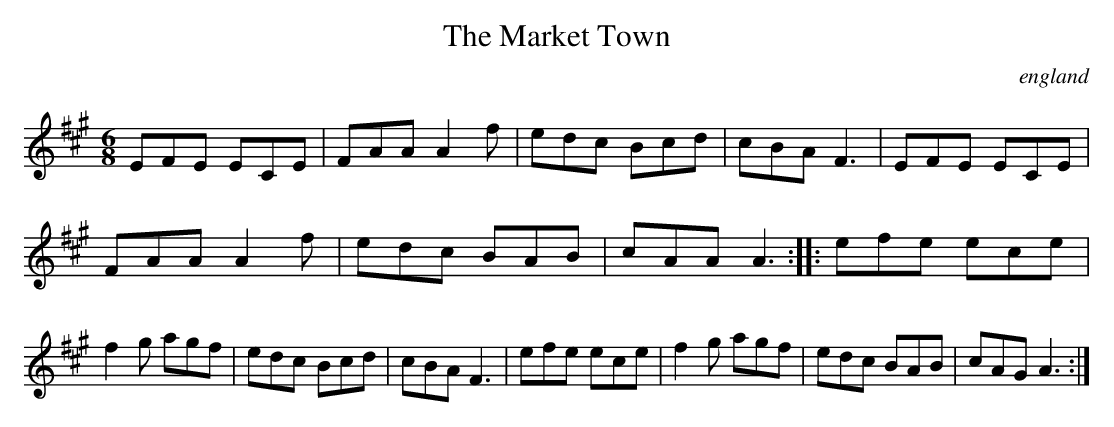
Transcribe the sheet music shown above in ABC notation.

X:1
T:The Market Town
O:england
M:6/8
L:1/8
K:A
EFE ECE | FAA A2f | edc Bcd | cBA F3 | EFE ECE | FAA A2f | edc BAB | cAA A3 ::\
efe ece | f2g agf | edc Bcd | cBA F3 | efe ece | f2g agf | edc BAB | cAG A3 :|
